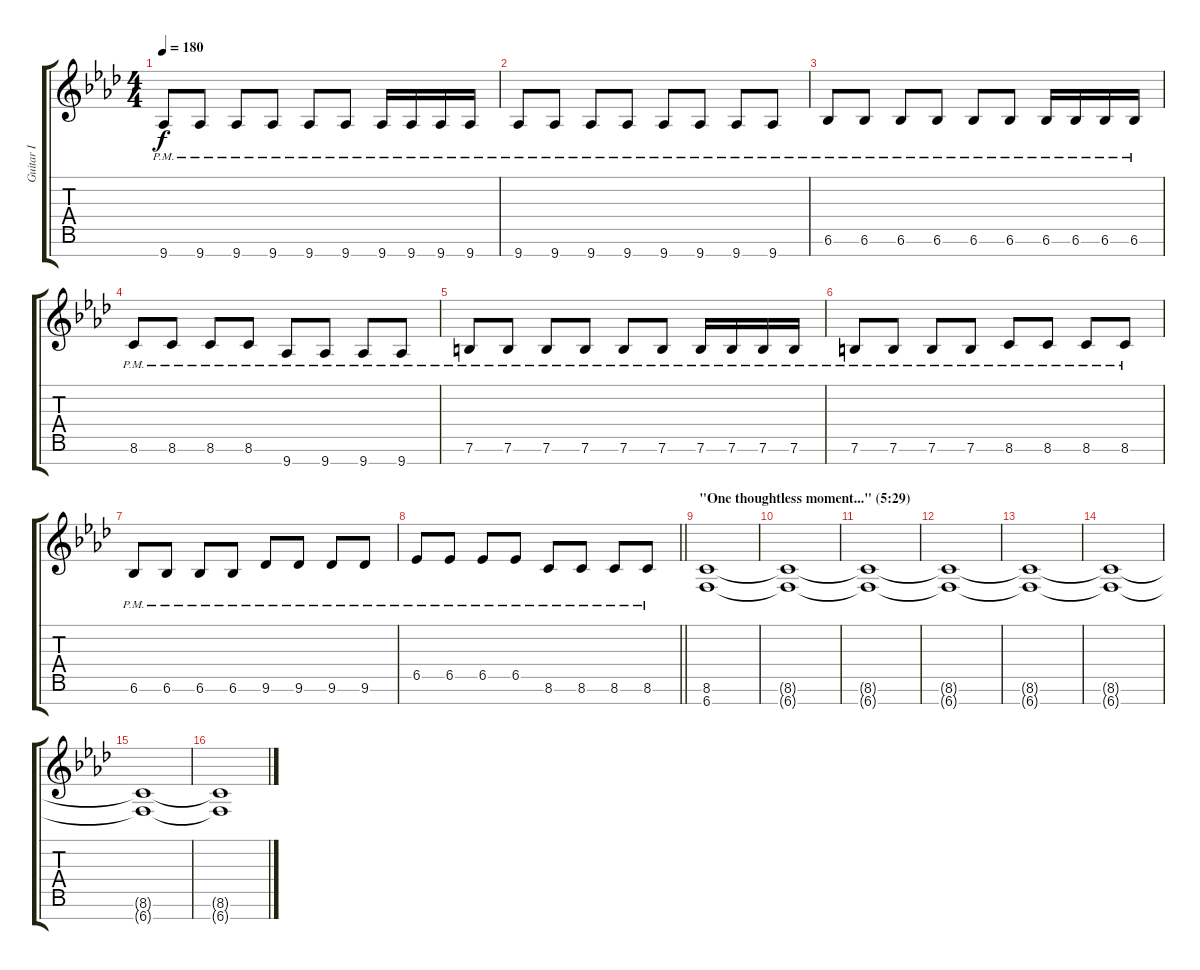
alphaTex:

\track ("Guitar I" "Guitar I") {instrument distortionguitar}
\staff {score tabs}
\tuning (E4 B3 G3 D3 A2 E2 B1) {hide}
\ts (4 4)
\tempo 180
\clef g2
\ks fminor
9.7{pm}.8{dy f} 9.7{pm}.8 9.7{pm}.8 9.7{pm}.8 9.7{pm}.8 9.7{pm}.8 9.7{pm}.16 9.7{pm}.16 9.7{pm}.16 9.7{pm}.16 |
9.7{pm}.8 9.7{pm}.8 9.7{pm}.8 9.7{pm}.8 9.7{pm}.8 9.7{pm}.8 9.7{pm}.8 9.7{pm}.8 |
6.6{pm}.8 6.6{pm}.8 6.6{pm}.8 6.6{pm}.8 6.6{pm}.8 6.6{pm}.8 6.6{pm}.16 6.6{pm}.16 6.6{pm}.16 6.6{pm}.16 |
8.6{pm}.8 8.6{pm}.8 8.6{pm}.8 8.6{pm}.8 9.7{pm}.8 9.7{pm}.8 9.7{pm}.8 9.7{pm}.8 |
7.6{pm}.8 7.6{pm}.8 7.6{pm}.8 7.6{pm}.8 7.6{pm}.8 7.6{pm}.8 7.6{pm}.16 7.6{pm}.16 7.6{pm}.16 7.6{pm}.16 |
7.6{pm}.8 7.6{pm}.8 7.6{pm}.8 7.6{pm}.8 8.6{pm}.8 8.6{pm}.8 8.6{pm}.8 8.6{pm}.8 |
6.6{pm}.8 6.6{pm}.8 6.6{pm}.8 6.6{pm}.8 9.6{pm}.8 9.6{pm}.8 9.6{pm}.8 9.6{pm}.8 |
\barLineRight lightlight
6.5{pm}.8 6.5{pm}.8 6.5{pm}.8 6.5{pm}.8 8.6{pm}.8 8.6{pm}.8 8.6{pm}.8 8.6{pm}.8 |
\section ("" "\"One thoughtless moment...\" (5:29)")
(8.6 6.7).1{volume 10 balance 10} |
(8.6{t} 6.7{t}).1 |
(8.6{t} 6.7{t}).1 |
(8.6{t} 6.7{t}).1 |
(8.6{t} 6.7{t}).1{volume 7} |
(8.6{t} 6.7{t}).1 |
(8.6{t} 6.7{t}).1 |
(8.6{t} 6.7{t}).1
